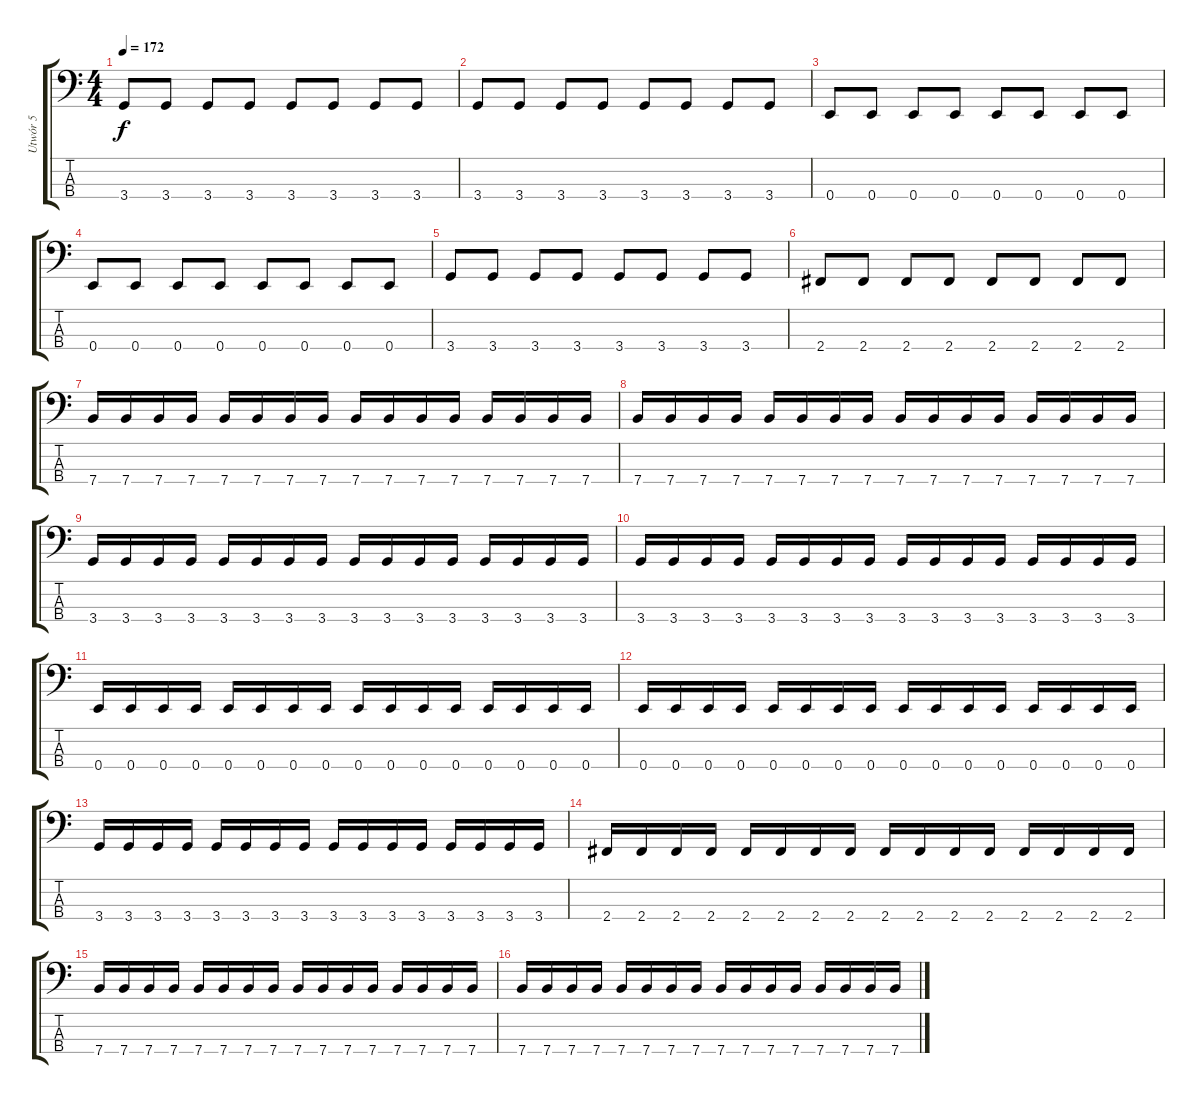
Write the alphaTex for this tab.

\track ("Utwór 5" "Utwór 5") {instrument electricbassfinger}
\staff {score tabs}
\tuning (G2 D2 A1 E1) {hide}
\ts (4 4)
\tempo 172
\clef f4
\ks c
3.4.8{dy f} 3.4.8 3.4.8 3.4.8 3.4.8 3.4.8 3.4.8 3.4.8 |
3.4.8 3.4.8 3.4.8 3.4.8 3.4.8 3.4.8 3.4.8 3.4.8 |
0.4.8 0.4.8 0.4.8 0.4.8 0.4.8 0.4.8 0.4.8 0.4.8 |
0.4.8 0.4.8 0.4.8 0.4.8 0.4.8 0.4.8 0.4.8 0.4.8 |
3.4.8 3.4.8 3.4.8 3.4.8 3.4.8 3.4.8 3.4.8 3.4.8 |
2.4.8 2.4.8 2.4.8 2.4.8 2.4.8 2.4.8 2.4.8 2.4.8 |
7.4.16 7.4.16 7.4.16 7.4.16 7.4.16 7.4.16 7.4.16 7.4.16 7.4.16 7.4.16 7.4.16 7.4.16 7.4.16 7.4.16 7.4.16 7.4.16 |
7.4.16 7.4.16 7.4.16 7.4.16 7.4.16 7.4.16 7.4.16 7.4.16 7.4.16 7.4.16 7.4.16 7.4.16 7.4.16 7.4.16 7.4.16 7.4.16 |
3.4.16 3.4.16 3.4.16 3.4.16 3.4.16 3.4.16 3.4.16 3.4.16 3.4.16 3.4.16 3.4.16 3.4.16 3.4.16 3.4.16 3.4.16 3.4.16 |
3.4.16 3.4.16 3.4.16 3.4.16 3.4.16 3.4.16 3.4.16 3.4.16 3.4.16 3.4.16 3.4.16 3.4.16 3.4.16 3.4.16 3.4.16 3.4.16 |
0.4.16 0.4.16 0.4.16 0.4.16 0.4.16 0.4.16 0.4.16 0.4.16 0.4.16 0.4.16 0.4.16 0.4.16 0.4.16 0.4.16 0.4.16 0.4.16 |
0.4.16 0.4.16 0.4.16 0.4.16 0.4.16 0.4.16 0.4.16 0.4.16 0.4.16 0.4.16 0.4.16 0.4.16 0.4.16 0.4.16 0.4.16 0.4.16 |
3.4.16 3.4.16 3.4.16 3.4.16 3.4.16 3.4.16 3.4.16 3.4.16 3.4.16 3.4.16 3.4.16 3.4.16 3.4.16 3.4.16 3.4.16 3.4.16 |
2.4.16 2.4.16 2.4.16 2.4.16 2.4.16 2.4.16 2.4.16 2.4.16 2.4.16 2.4.16 2.4.16 2.4.16 2.4.16 2.4.16 2.4.16 2.4.16 |
7.4.16 7.4.16 7.4.16 7.4.16 7.4.16 7.4.16 7.4.16 7.4.16 7.4.16 7.4.16 7.4.16 7.4.16 7.4.16 7.4.16 7.4.16 7.4.16 |
7.4.16 7.4.16 7.4.16 7.4.16 7.4.16 7.4.16 7.4.16 7.4.16 7.4.16 7.4.16 7.4.16 7.4.16 7.4.16 7.4.16 7.4.16 7.4.16
